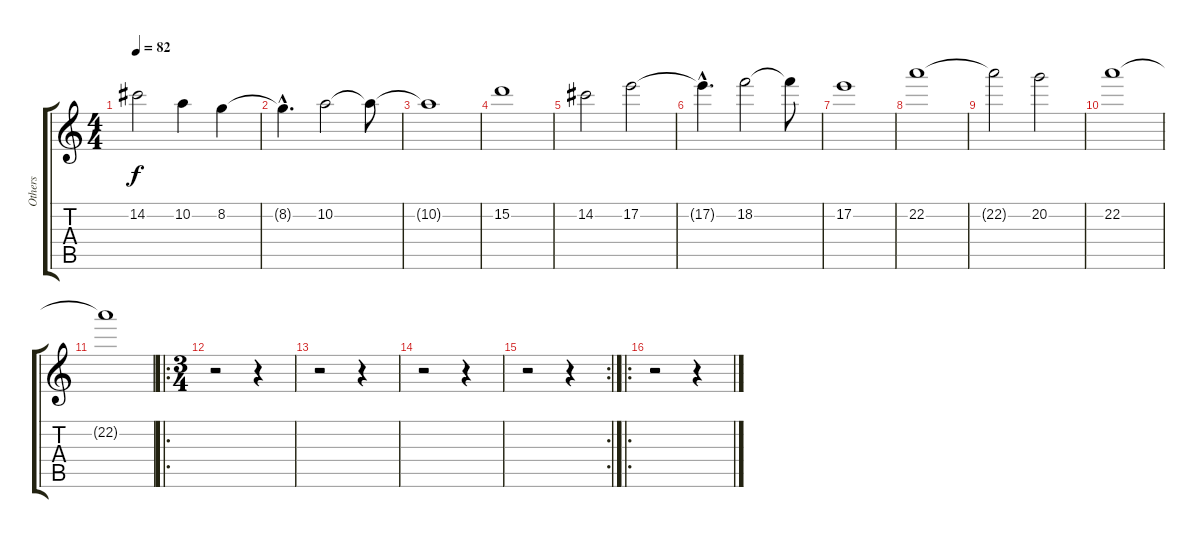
\track ("Others" "Others") {instrument overdrivenguitar}
\staff {score tabs}
\tuning (E4 B3 G3 D3 A2 E2) {hide}
\ts (4 4)
\tempo 82
\clef g2
\ks c
14.2.2{dy f} 10.2.4 8.2.4 |
8.2{hac t}.4{d} 10.2.2 10.2{t}.8 |
10.2{t}.1 |
15.2.1 |
14.2.2 17.2.2 |
17.2{hac t}.4{d} 18.2.2 18.2{t}.8 |
17.2.1 |
22.2.1 |
22.2{t}.2 20.2.2 |
22.2.1 |
22.2{t}.1 |
\ro
\ts (3 4)
r.2 r.4 |
r.2 r.4 |
r.2 r.4 |
\rc 2
r.2 r.4 |
\ro
r.2 r.4
